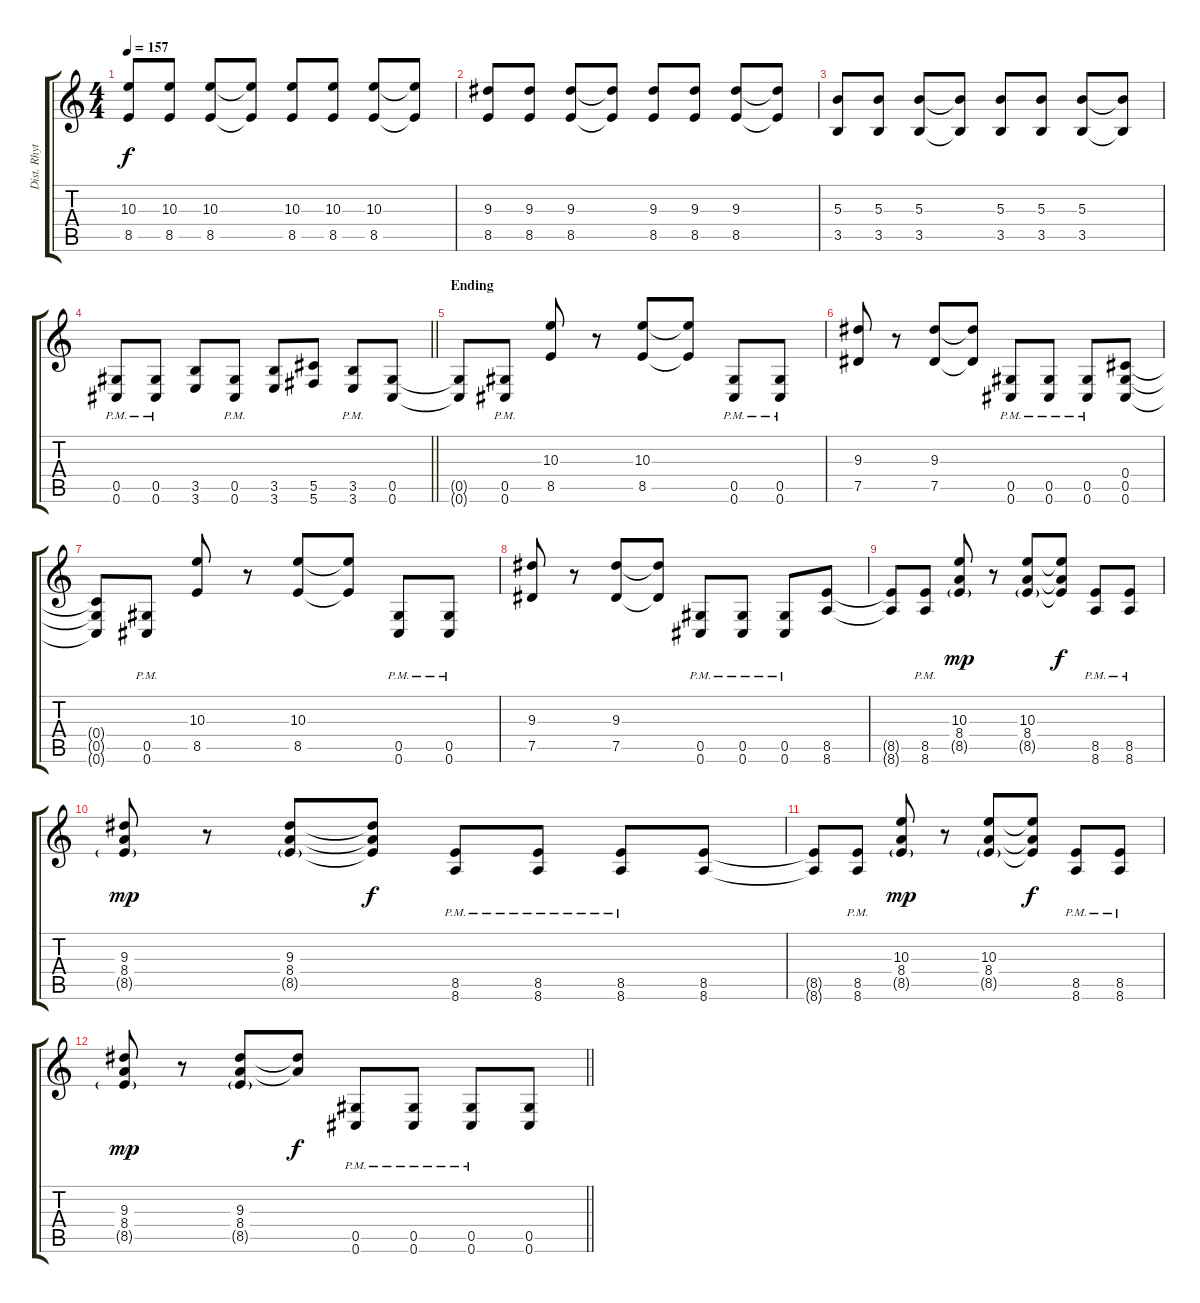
\track ("Dist. Rhytm Guitar [R] " "Dist. Rhyt") {instrument distortionguitar}
\staff {score tabs}
\tuning (Eb4 Bb3 Gb3 Db3 Ab2 Db2) {hide}
\ts (4 4)
\tempo 157
\clef g2
\ks c
(10.3{t} 8.5{t}).8{dy f} (10.3 8.5).8 (10.3 8.5).8 (10.3{t} 8.5{t}).8 (10.3 8.5).8 (10.3 8.5).8 (10.3 8.5).8 (10.3{t} 8.5{t}).8 |
(9.3 8.5).8 (9.3 8.5).8 (9.3 8.5).8 (9.3{t} 8.5{t}).8 (9.3 8.5).8 (9.3 8.5).8 (9.3 8.5).8 (9.3{t} 8.5{t}).8 |
(5.3 3.5).8 (5.3 3.5).8 (5.3 3.5).8 (5.3{t} 3.5{t}).8 (5.3 3.5).8 (5.3 3.5).8 (5.3 3.5).8 (5.3{t} 3.5{t}).8 |
\barLineRight lightlight
(0.5{pm} 0.6{pm}).8 (0.5{pm} 0.6{pm}).8 (3.5 3.6).8 (0.5{pm} 0.6{pm}).8 (3.5 3.6).8 (5.5 5.6).8 (3.5{pm} 3.6{pm}).8 (0.5 0.6).8 |
\section ("" "Ending")
(0.5{t} 0.6{t}).8 (0.5{pm} 0.6{pm}).8 (10.3 8.5).8 r.8 (10.3 8.5).8 (10.3{t} 8.5{t}).8 (0.5{pm} 0.6{pm}).8 (0.5{pm} 0.6{pm}).8 |
(9.3 7.5).8 r.8 (9.3 7.5).8 (9.3{t} 7.5{t}).8 (0.5{pm} 0.6{pm}).8 (0.5{pm} 0.6{pm}).8 (0.5{pm} 0.6{pm}).8 (0.4 0.5 0.6).8 |
(0.4{t} 0.5{t} 0.6{t}).8 (0.5{pm} 0.6{pm}).8 (10.3 8.5).8 r.8 (10.3 8.5).8 (10.3{t} 8.5{t}).8 (0.5{pm} 0.6{pm}).8 (0.5{pm} 0.6{pm}).8 |
(9.3 7.5).8 r.8 (9.3 7.5).8 (9.3{t} 7.5{t}).8 (0.5{pm} 0.6{pm}).8 (0.5{pm} 0.6{pm}).8 (0.5{pm} 0.6{pm}).8 (8.5 8.6).8 |
(8.5{t} 8.6{t}).8 (8.5{pm} 8.6{pm}).8 (10.3 8.4 8.5{g}).8{dy mp} r.8 (10.3 8.4 8.5{g}).8 (10.3{t} 8.4{t} 8.5{t}).8{dy f} (8.5{pm} 8.6{pm}).8 (8.5{pm} 8.6{pm}).8 |
(9.3 8.4 8.5{g}).8{dy mp} r.8 (9.3 8.4 8.5{g}).8 (9.3{t} 8.4{t} 8.5{t}).8{dy f} (8.5{pm} 8.6{pm}).8 (8.5{pm} 8.6{pm}).8 (8.5{pm} 8.6{pm}).8 (8.5 8.6).8 |
(8.5{t} 8.6{t}).8 (8.5{pm} 8.6{pm}).8 (10.3 8.4 8.5{g}).8{dy mp} r.8 (10.3 8.4 8.5{g}).8 (10.3{t} 8.4{t} 8.5{t}).8{dy f} (8.5{pm} 8.6{pm}).8 (8.5{pm} 8.6{pm}).8 |
\barLineRight lightlight
(9.3 8.4 8.5{g}).8{dy mp} r.8 (9.3 8.4 8.5{g}).8 (9.3{t} 8.4{t}).8{dy f} (0.5{pm} 0.6{pm}).8 (0.5{pm} 0.6{pm}).8 (0.5{pm} 0.6{pm}).8 (0.5 0.6).8
